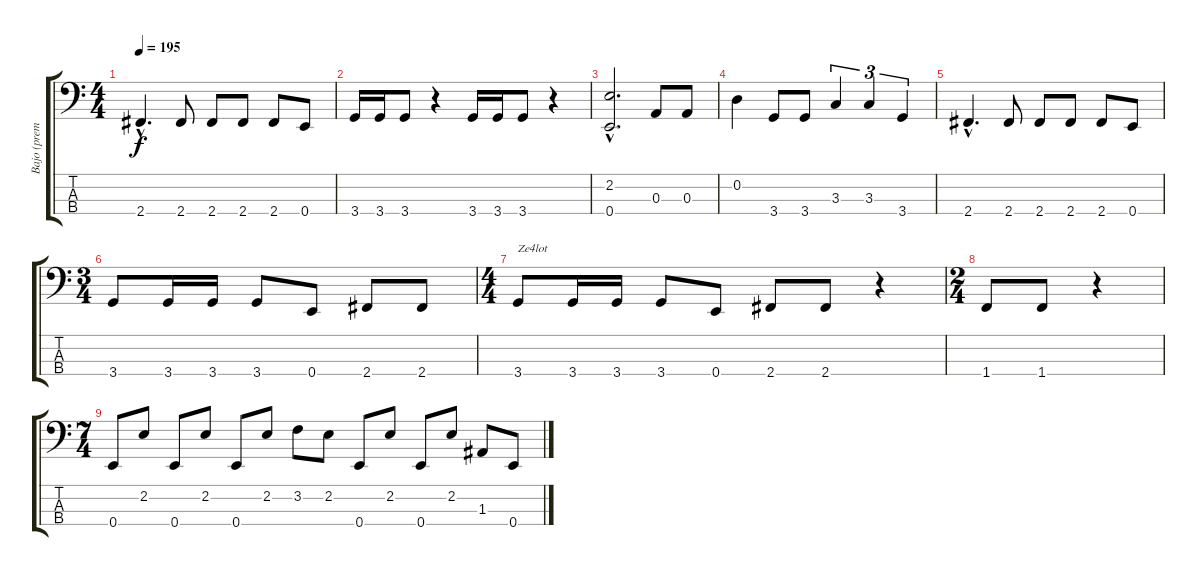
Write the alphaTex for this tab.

\track ("Bajo (premio)" "Bajo (prem") {instrument electricbasspick}
\staff {score tabs}
\tuning (G2 D2 A1 E1) {hide}
\ts (4 4)
\tempo 195
\clef f4
\ks c
2.4{hac}.4{d dy f} 2.4.8 2.4.8 2.4.8 2.4.8 0.4.8 |
3.4.16 3.4.16 3.4.8 r.4 3.4.16 3.4.16 3.4.8 r.4 |
(2.2{hac} 0.4{hac}).2{d} 0.3.8 0.3.8 |
0.2.4 3.4.8 3.4.8 3.3.4{tu (3 2)} 3.3.4{tu (3 2)} 3.4.4{tu (3 2)} |
2.4{hac}.4{d} 2.4.8 2.4.8 2.4.8 2.4.8 0.4.8 |
\ts (3 4)
3.4.8 3.4.16 3.4.16 3.4.8 0.4.8 2.4.8 2.4.8 |
\ts (4 4)
3.4.8{txt "Ze4lot"} 3.4.16 3.4.16 3.4.8 0.4.8 2.4.8 2.4.8 r.4 |
\ts (2 4)
1.4.8 1.4.8 r.4 |
\ts (7 4)
0.4.8 2.2.8 0.4.8 2.2.8 0.4.8 2.2.8 3.2.8 2.2.8 0.4.8 2.2.8 0.4.8 2.2.8 1.3.8 0.4.8
